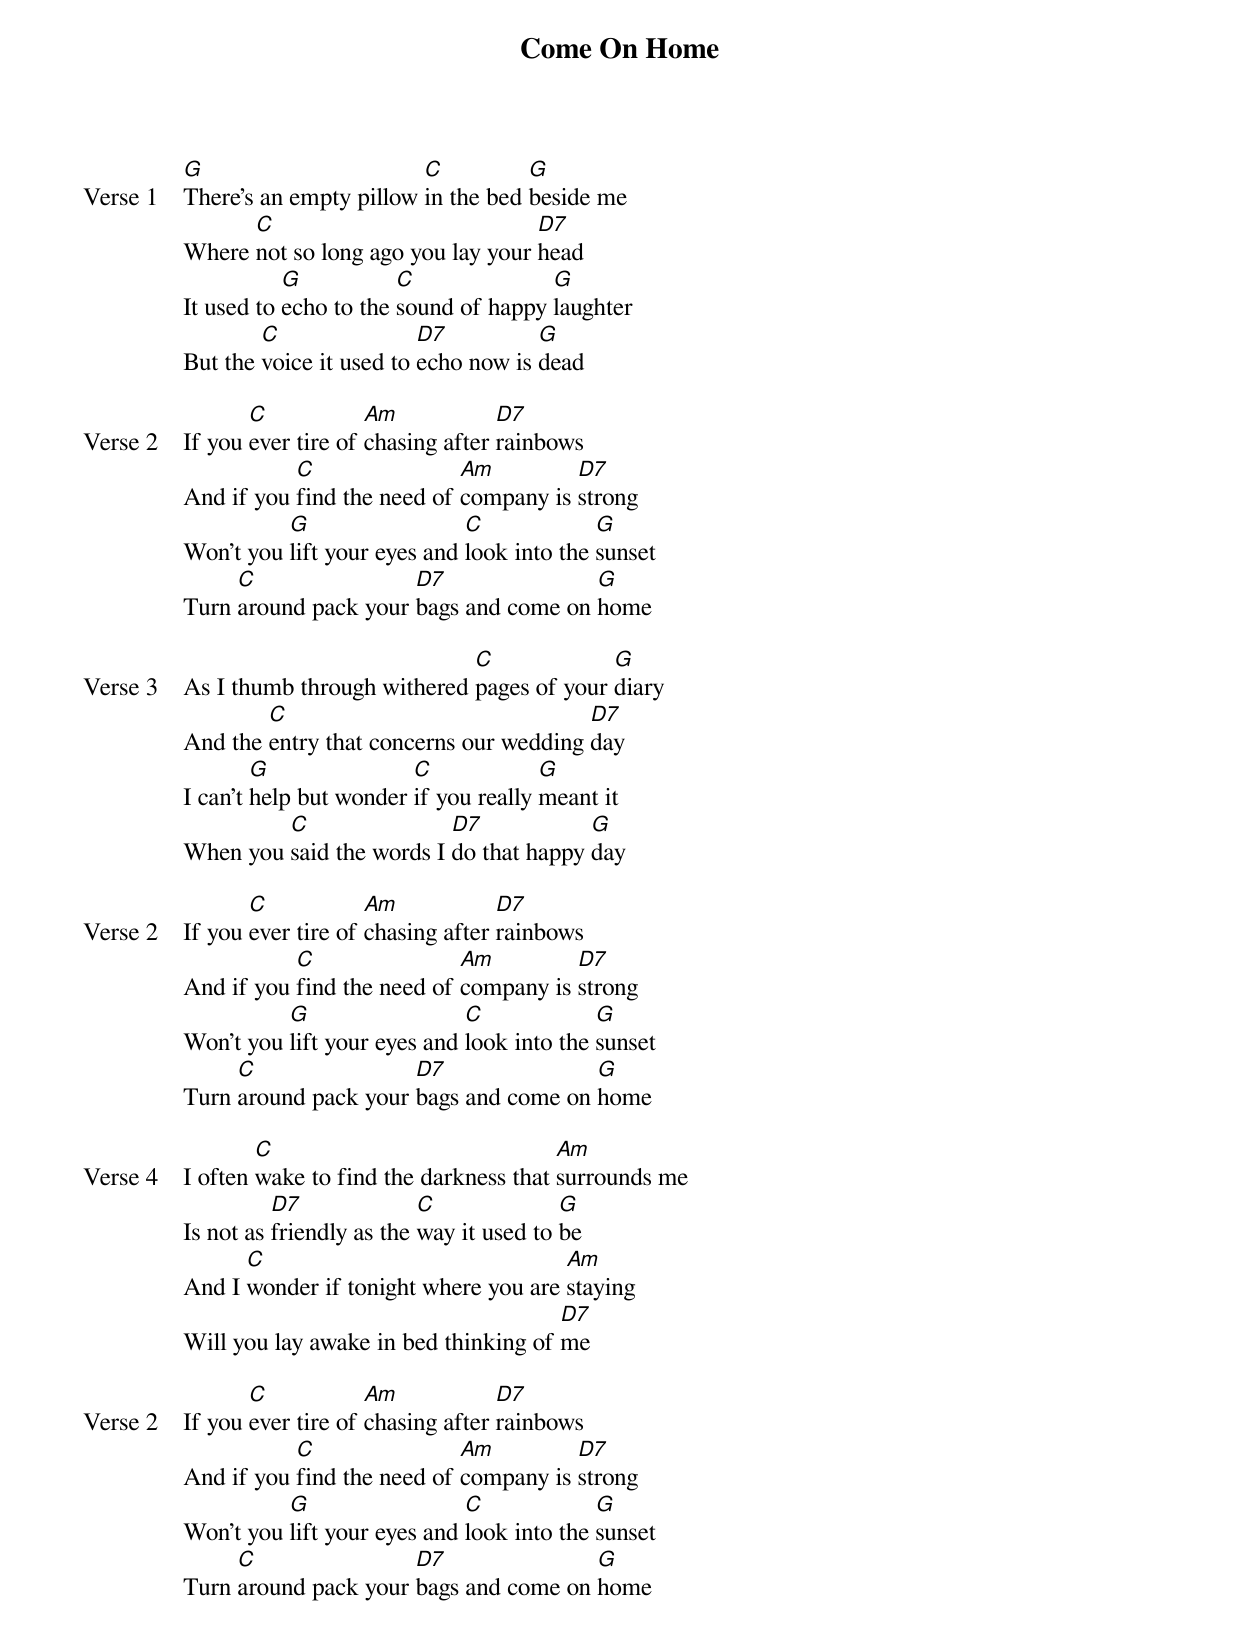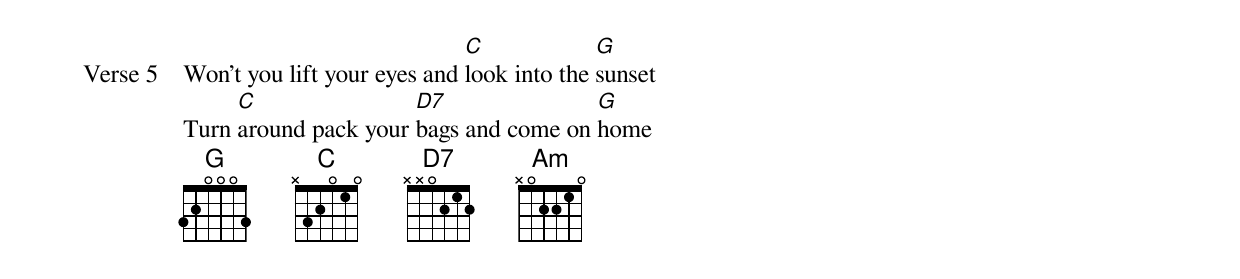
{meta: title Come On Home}
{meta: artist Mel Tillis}
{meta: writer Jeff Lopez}

{start_of_verse: Verse 1}
[G]There's an empty pillow [C]in the bed [G]beside me
Where [C]not so long ago you lay your [D7]head
It used to [G]echo to the [C]sound of happy [G]laughter
But the [C]voice it used to [D7]echo now is [G]dead
{end_of_verse}

{start_of_verse: Verse 2}
If you [C]ever tire of [Am]chasing after [D7]rainbows
And if you [C]find the need of [Am]company is [D7]strong
Won't you [G]lift your eyes and [C]look into the [G]sunset
Turn [C]around pack your [D7]bags and come on [G]home
{end_of_verse}

{start_of_verse: Verse 3}
As I thumb through withered [C]pages of your [G]diary
And the [C]entry that concerns our wedding [D7]day
I can't [G]help but wonder [C]if you really [G]meant it
When you [C]said the words I [D7]do that happy [G]day
{end_of_verse}

{start_of_verse: Verse 2}
If you [C]ever tire of [Am]chasing after [D7]rainbows
And if you [C]find the need of [Am]company is [D7]strong
Won't you [G]lift your eyes and [C]look into the [G]sunset
Turn [C]around pack your [D7]bags and come on [G]home
{end_of_verse}

{start_of_verse: Verse 4}
I often [C]wake to find the darkness that [Am]surrounds me
Is not as [D7]friendly as the [C]way it used to [G]be
And I [C]wonder if tonight where you are [Am]staying
Will you lay awake in bed thinking of [D7]me
{end_of_verse}

{start_of_verse: Verse 2}
If you [C]ever tire of [Am]chasing after [D7]rainbows
And if you [C]find the need of [Am]company is [D7]strong
Won't you [G]lift your eyes and [C]look into the [G]sunset
Turn [C]around pack your [D7]bags and come on [G]home
{end_of_verse}

{start_of_verse: Verse 5}
Won't you lift your eyes and [C]look into the [G]sunset
Turn [C]around pack your [D7]bags and come on [G]home
{end_of_verse}
